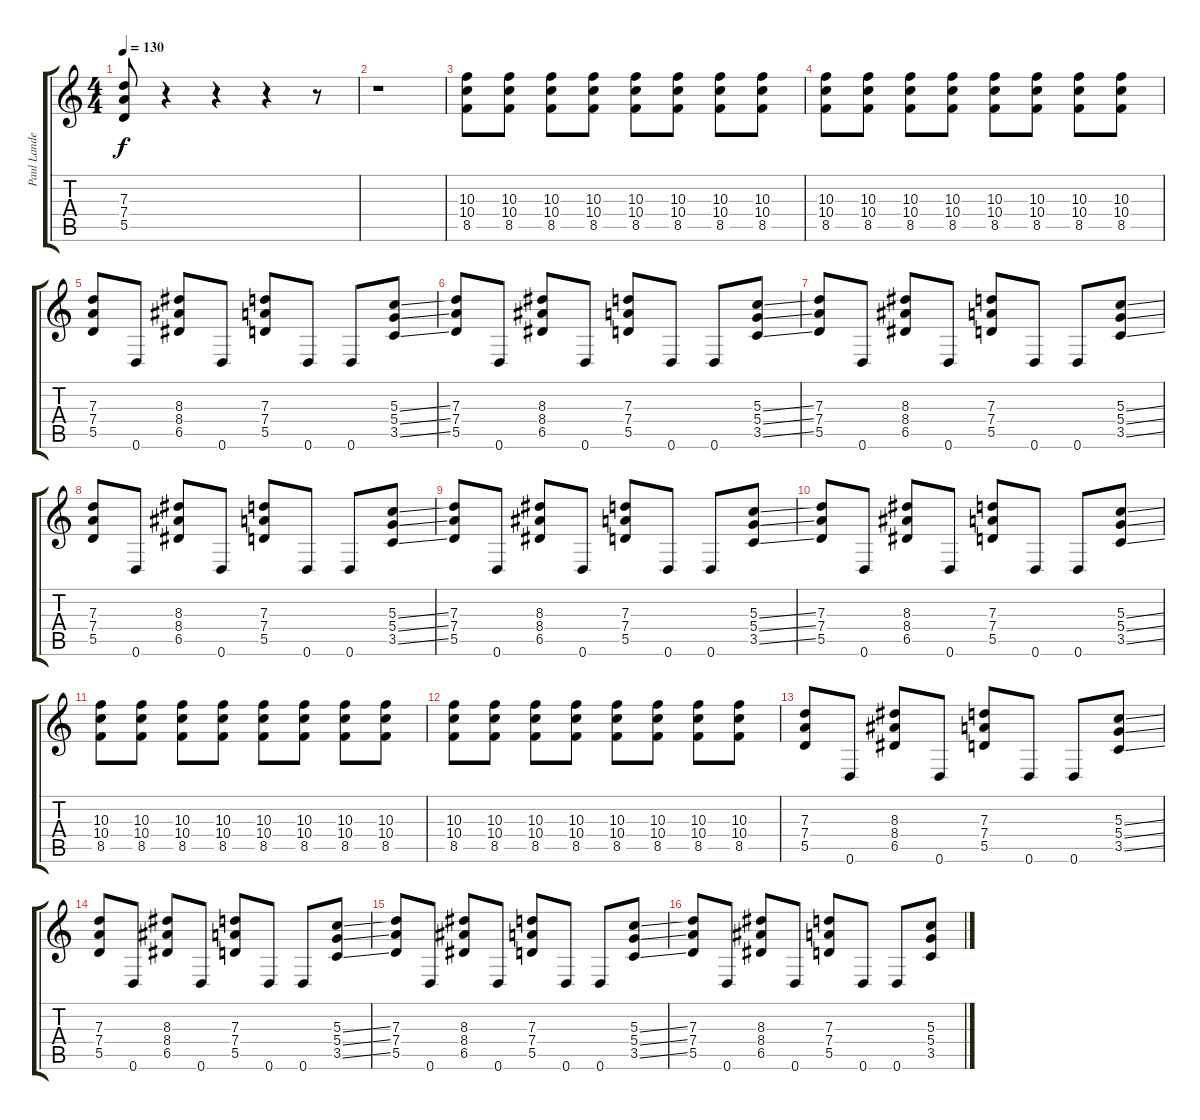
\track ("Paul Landers" "Paul Lande") {instrument distortionguitar}
\staff {score tabs}
\tuning (E4 B3 G3 D3 A2 D2) {hide}
\ts (4 4)
\tempo 130
\clef g2
\ks c
(7.3 7.4 5.5).8{dy f} r.4 r.4 r.4 r.8 |
r.1 |
(10.3 10.4 8.5).8 (10.3 10.4 8.5).8 (10.3 10.4 8.5).8 (10.3 10.4 8.5).8 (10.3 10.4 8.5).8 (10.3 10.4 8.5).8 (10.3 10.4 8.5).8 (10.3 10.4 8.5).8 |
(10.3 10.4 8.5).8 (10.3 10.4 8.5).8 (10.3 10.4 8.5).8 (10.3 10.4 8.5).8 (10.3 10.4 8.5).8 (10.3 10.4 8.5).8 (10.3 10.4 8.5).8 (10.3 10.4 8.5).8 |
(7.3 7.4 5.5).8 0.6.8 (8.3 8.4 6.5).8 0.6.8 (7.3 7.4 5.5).8 0.6.8 0.6.8 (5.3{ss} 5.4{ss} 3.5{ss}).8 |
(7.3 7.4 5.5).8 0.6.8 (8.3 8.4 6.5).8 0.6.8 (7.3 7.4 5.5).8 0.6.8 0.6.8 (5.3{ss} 5.4{ss} 3.5{ss}).8 |
(7.3 7.4 5.5).8 0.6.8 (8.3 8.4 6.5).8 0.6.8 (7.3 7.4 5.5).8 0.6.8 0.6.8 (5.3{ss} 5.4{ss} 3.5{ss}).8 |
(7.3 7.4 5.5).8 0.6.8 (8.3 8.4 6.5).8 0.6.8 (7.3 7.4 5.5).8 0.6.8 0.6.8 (5.3{ss} 5.4{ss} 3.5{ss}).8 |
(7.3 7.4 5.5).8 0.6.8 (8.3 8.4 6.5).8 0.6.8 (7.3 7.4 5.5).8 0.6.8 0.6.8 (5.3{ss} 5.4{ss} 3.5{ss}).8 |
(7.3 7.4 5.5).8 0.6.8 (8.3 8.4 6.5).8 0.6.8 (7.3 7.4 5.5).8 0.6.8 0.6.8 (5.3{ss} 5.4{ss} 3.5{ss}).8 |
(10.3 10.4 8.5).8 (10.3 10.4 8.5).8 (10.3 10.4 8.5).8 (10.3 10.4 8.5).8 (10.3 10.4 8.5).8 (10.3 10.4 8.5).8 (10.3 10.4 8.5).8 (10.3 10.4 8.5).8 |
(10.3 10.4 8.5).8 (10.3 10.4 8.5).8 (10.3 10.4 8.5).8 (10.3 10.4 8.5).8 (10.3 10.4 8.5).8 (10.3 10.4 8.5).8 (10.3 10.4 8.5).8 (10.3 10.4 8.5).8 |
(7.3 7.4 5.5).8 0.6.8 (8.3 8.4 6.5).8 0.6.8 (7.3 7.4 5.5).8 0.6.8 0.6.8 (5.3{ss} 5.4{ss} 3.5{ss}).8 |
(7.3 7.4 5.5).8 0.6.8 (8.3 8.4 6.5).8 0.6.8 (7.3 7.4 5.5).8 0.6.8 0.6.8 (5.3{ss} 5.4{ss} 3.5{ss}).8 |
(7.3 7.4 5.5).8 0.6.8 (8.3 8.4 6.5).8 0.6.8 (7.3 7.4 5.5).8 0.6.8 0.6.8 (5.3{ss} 5.4{ss} 3.5{ss}).8 |
(7.3 7.4 5.5).8 0.6.8 (8.3 8.4 6.5).8 0.6.8 (7.3 7.4 5.5).8 0.6.8 0.6.8 (5.3{ss} 5.4{ss} 3.5{ss}).8
